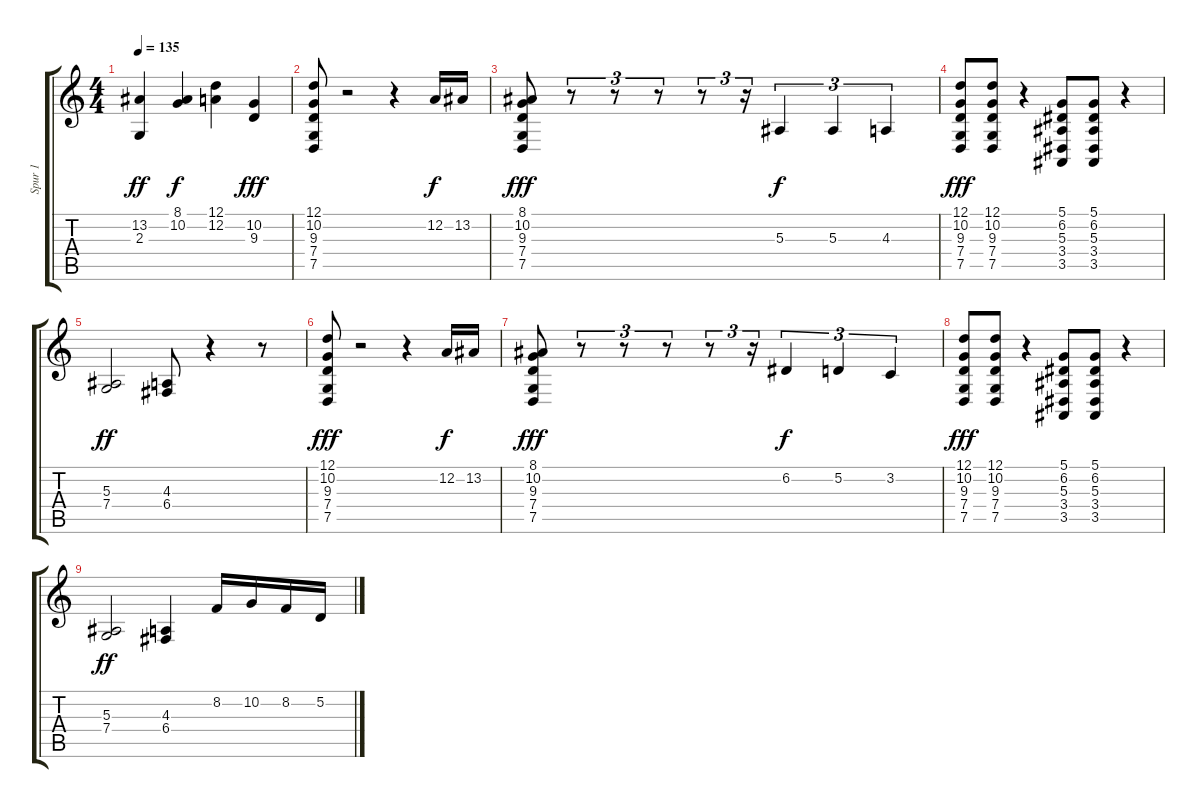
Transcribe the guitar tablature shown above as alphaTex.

\track ("Spur 1" "Spur 1") {instrument stringensemble1}
\staff {score tabs}
\tuning (D4 A3 F3 C3 G2 D2) {hide}
\ts (4 4)
\tempo 135
\clef g2
\ks c
(13.2 2.3).4{dy ff} (8.1 10.2).4{dy f} (12.1 12.2).4 (10.2 9.3).4{dy fff} |
(12.1 10.2 9.3 7.4 7.5).8 r.2 r.4 12.2.16{dy f} 13.2.16 |
(8.1 10.2 9.3 7.4 7.5).8{dy fff} r.8{tu (3 2)} r.8{tu (3 2)} r.8{tu (3 2)} r.8{tu (3 2)} r.16{tu (3 2)} 5.3.4{tu (3 2) dy f} 5.3.4{tu (3 2)} 4.3.4{tu (3 2)} |
(12.1 10.2 9.3 7.4 7.5).8{dy fff} (12.1 10.2 9.3 7.4 7.5).8 r.4 (5.1 6.2 5.3 3.4 3.5).8 (5.1 6.2 5.3 3.4 3.5).8 r.4 |
(5.3 7.4).2{dy ff} (4.3 6.4).8 r.4 r.8 |
(12.1 10.2 9.3 7.4 7.5).8{dy fff} r.2 r.4 12.2.16{dy f} 13.2.16 |
(8.1 10.2 9.3 7.4 7.5).8{dy fff} r.8{tu (3 2)} r.8{tu (3 2)} r.8{tu (3 2)} r.8{tu (3 2)} r.16{tu (3 2)} 6.2.4{tu (3 2) dy f} 5.2.4{tu (3 2)} 3.2.4{tu (3 2)} |
(12.1 10.2 9.3 7.4 7.5).8{dy fff} (12.1 10.2 9.3 7.4 7.5).8 r.4 (5.1 6.2 5.3 3.4 3.5).8 (5.1 6.2 5.3 3.4 3.5).8 r.4 |
(5.3 7.4).2{dy ff} (4.3 6.4).4 8.2.16 10.2.16 8.2.16 5.2.16
